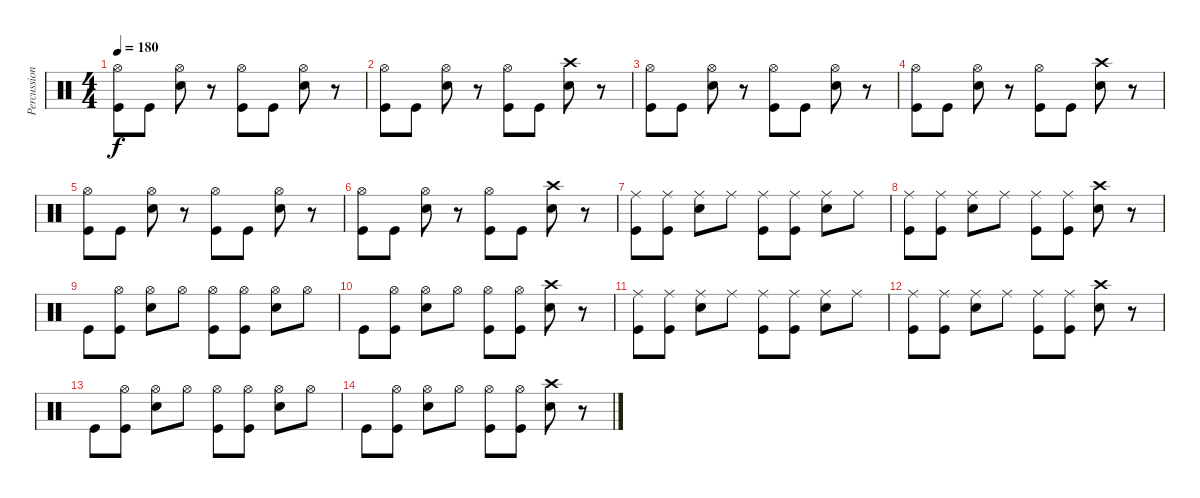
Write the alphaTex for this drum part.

\track ("Percussion" "Percussion") {instrument percussion}
\staff {score}
\articulation defaults
\ts (4 4)
\tempo 180
\clef neutral
\ks c
("Hi-Hat (open)" "Kick (hit)").8{dy f} "Kick (hit)".8 ("Hi-Hat (open)" "Snare (hit) 2").8 r.8 ("Hi-Hat (open)" "Kick (hit)").8 "Kick (hit)".8 ("Hi-Hat (open)" "Snare (hit) 2").8 r.8 |
("Hi-Hat (open)" "Kick (hit)").8 "Kick (hit)".8 ("Hi-Hat (open)" "Snare (hit) 2").8 r.8 ("Hi-Hat (open)" "Kick (hit)").8 "Kick (hit)".8 ("Crash high (hit)" "Snare (hit) 2").8 r.8 |
("Hi-Hat (open)" "Kick (hit)").8 "Kick (hit)".8 ("Hi-Hat (open)" "Snare (hit) 2").8 r.8 ("Hi-Hat (open)" "Kick (hit)").8 "Kick (hit)".8 ("Hi-Hat (open)" "Snare (hit) 2").8 r.8 |
("Hi-Hat (open)" "Kick (hit)").8 "Kick (hit)".8 ("Hi-Hat (open)" "Snare (hit) 2").8 r.8 ("Hi-Hat (open)" "Kick (hit)").8 "Kick (hit)".8 ("Crash high (hit)" "Snare (hit) 2").8 r.8 |
("Hi-Hat (open)" "Kick (hit)").8 "Kick (hit)".8 ("Hi-Hat (open)" "Snare (hit) 2").8 r.8 ("Hi-Hat (open)" "Kick (hit)").8 "Kick (hit)".8 ("Hi-Hat (open)" "Snare (hit) 2").8 r.8 |
("Hi-Hat (open)" "Kick (hit)").8 "Kick (hit)".8 ("Hi-Hat (open)" "Snare (hit) 2").8 r.8 ("Hi-Hat (open)" "Kick (hit)").8 "Kick (hit)".8 ("Crash high (hit)" "Snare (hit) 2").8 r.8 |
("Ride (middle)" "Kick (hit)").8 ("Ride (middle)" "Kick (hit)").8 ("Ride (middle)" "Snare (hit) 2").8 "Ride (middle)".8 ("Ride (middle)" "Kick (hit)").8 ("Ride (middle)" "Kick (hit)").8 ("Ride (middle)" "Snare (hit) 2").8 "Ride (middle)".8 |
("Ride (middle)" "Kick (hit)").8 ("Ride (middle)" "Kick (hit)").8 ("Ride (middle)" "Snare (hit) 2").8 "Ride (middle)".8 ("Ride (middle)" "Kick (hit)").8 ("Ride (middle)" "Kick (hit)").8 ("Crash high (hit)" "Snare (hit) 2").8 r.8 |
"Kick (hit)".8 ("Hi-Hat (open)" "Kick (hit)").8 ("Hi-Hat (open)" "Snare (hit) 2").8 "Hi-Hat (open)".8 ("Hi-Hat (open)" "Kick (hit)").8 ("Hi-Hat (open)" "Kick (hit)").8 ("Hi-Hat (open)" "Snare (hit) 2").8 "Hi-Hat (open)".8 |
"Kick (hit)".8 ("Hi-Hat (open)" "Kick (hit)").8 ("Hi-Hat (open)" "Snare (hit) 2").8 "Hi-Hat (open)".8 ("Hi-Hat (open)" "Kick (hit)").8 ("Hi-Hat (open)" "Kick (hit)").8 ("Crash high (hit)" "Snare (hit) 2").8 r.8 |
("Ride (middle)" "Kick (hit)").8 ("Ride (middle)" "Kick (hit)").8 ("Ride (middle)" "Snare (hit) 2").8 "Ride (middle)".8 ("Ride (middle)" "Kick (hit)").8 ("Ride (middle)" "Kick (hit)").8 ("Ride (middle)" "Snare (hit) 2").8 "Ride (middle)".8 |
("Ride (middle)" "Kick (hit)").8 ("Ride (middle)" "Kick (hit)").8 ("Ride (middle)" "Snare (hit) 2").8 "Ride (middle)".8 ("Ride (middle)" "Kick (hit)").8 ("Ride (middle)" "Kick (hit)").8 ("Crash high (hit)" "Snare (hit) 2").8 r.8 |
"Kick (hit)".8 ("Hi-Hat (open)" "Kick (hit)").8 ("Hi-Hat (open)" "Snare (hit) 2").8 "Hi-Hat (open)".8 ("Hi-Hat (open)" "Kick (hit)").8 ("Hi-Hat (open)" "Kick (hit)").8 ("Hi-Hat (open)" "Snare (hit) 2").8 "Hi-Hat (open)".8 |
"Kick (hit)".8 ("Hi-Hat (open)" "Kick (hit)").8 ("Hi-Hat (open)" "Snare (hit) 2").8 "Hi-Hat (open)".8 ("Hi-Hat (open)" "Kick (hit)").8 ("Hi-Hat (open)" "Kick (hit)").8 ("Crash high (hit)" "Snare (hit) 2").8 r.8
